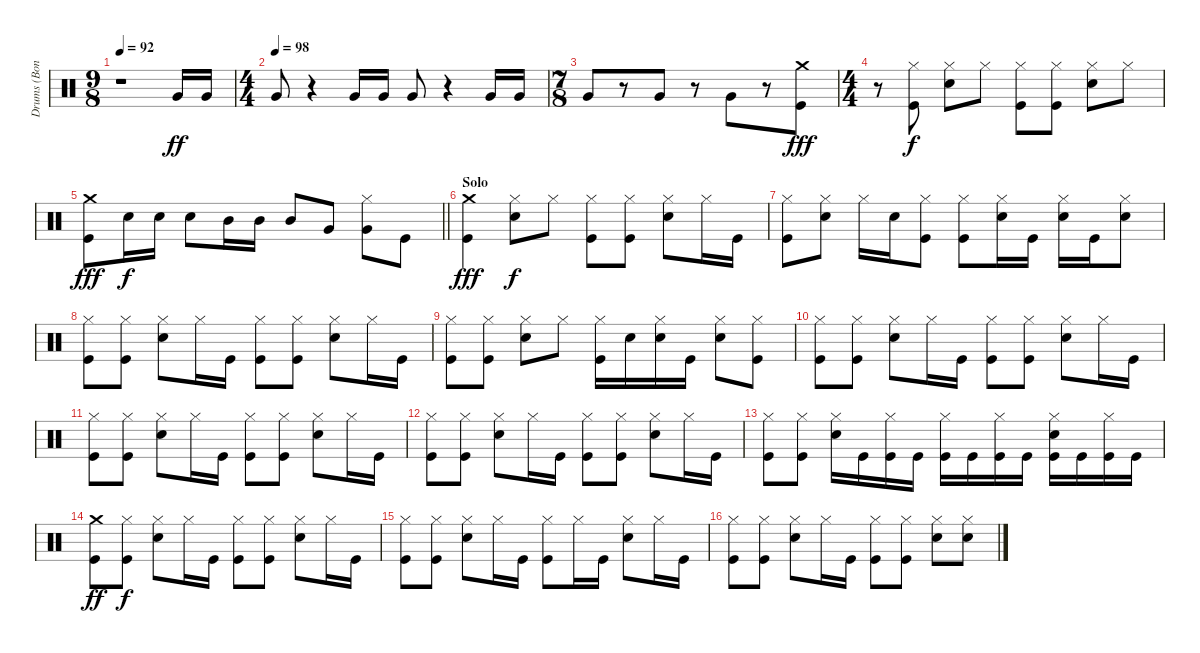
\track ("Drums (Bonham)" "Drums (Bon") {instrument percussion}
\staff {score}
\articulation defaults
\ts (9 8)
\tempo 92
\clef neutral
\ks c
r.1{dy f} "Very Low Tom (hit)".16{dy ff} "Very Low Tom (hit)".16 |
\ts (4 4)
\tempo (98)
"Very Low Tom (hit)".8 r.4 "Very Low Tom (hit)".16 "Very Low Tom (hit)".16 "Very Low Tom (hit)".8 r.4 "Very Low Tom (hit)".16 "Very Low Tom (hit)".16 |
\ts (7 8)
"Very Low Tom (hit)".8 r.8 "Very Low Tom (hit)".8 r.8 "Very Low Tom (hit)".8 r.8 ("Kick (hit)" "Crash medium (hit)").8{dy fff} |
\ts (4 4)
r.8 ("Kick (hit)" "Hi-Hat (closed)").8{dy f} ("Hi-Hat (closed)" "Electric Snare (hit)").8 "Hi-Hat (closed)".8 ("Hi-Hat (closed)" "Kick (hit)").8 ("Hi-Hat (closed)" "Kick (hit)").8 ("Hi-Hat (closed)" "Electric Snare (hit)").8 "Hi-Hat (closed)".8 |
\barLineRight lightlight
("Kick (hit)" "Crash medium (hit)").8{dy fff} "Electric Snare (hit)".16{dy f} "Electric Snare (hit)".16 "Electric Snare (hit)".8 "Mid Tom (hit)".16 "Mid Tom (hit)".16 "Mid Tom (hit)".8 "Very Low Tom (hit)".8 ("Hi-Hat (closed)" "Very Low Tom (hit)").8 "Kick (hit)".8 |
\section ("" "Solo")
("Crash medium (hit)" "Kick (hit)").4{dy fff} ("Hi-Hat (closed)" "Electric Snare (hit)").8{dy f} "Hi-Hat (closed)".8 ("Hi-Hat (closed)" "Kick (hit)").8 ("Hi-Hat (closed)" "Kick (hit)").8 ("Hi-Hat (closed)" "Electric Snare (hit)").8 "Hi-Hat (closed)".16 "Kick (hit)".16 |
("Hi-Hat (closed)" "Kick (hit)").8 ("Hi-Hat (closed)" "Electric Snare (hit)").8 "Hi-Hat (closed)".16 "Electric Snare (hit)".16 ("Hi-Hat (closed)" "Kick (hit)").8 ("Hi-Hat (closed)" "Kick (hit)").8 ("Hi-Hat (closed)" "Electric Snare (hit)").16 "Kick (hit)".16 ("Hi-Hat (closed)" "Electric Snare (hit)").16 "Kick (hit)".16 ("Hi-Hat (closed)" "Electric Snare (hit)").8 |
("Hi-Hat (closed)" "Kick (hit)").8 ("Hi-Hat (closed)" "Kick (hit)").8 ("Hi-Hat (closed)" "Electric Snare (hit)").8 "Hi-Hat (closed)".16 "Kick (hit)".16 ("Hi-Hat (closed)" "Kick (hit)").8 ("Hi-Hat (closed)" "Kick (hit)").8 ("Hi-Hat (closed)" "Electric Snare (hit)").8 "Hi-Hat (closed)".16 "Kick (hit)".16 |
("Hi-Hat (closed)" "Kick (hit)").8 ("Hi-Hat (closed)" "Kick (hit)").8 ("Hi-Hat (closed)" "Electric Snare (hit)").8 "Hi-Hat (closed)".8 ("Hi-Hat (closed)" "Kick (hit)").16 "Electric Snare (hit)".16 ("Hi-Hat (closed)" "Electric Snare (hit)").16 "Kick (hit)".16 ("Hi-Hat (closed)" "Electric Snare (hit)").8 ("Hi-Hat (closed)" "Kick (hit)").8 |
("Hi-Hat (closed)" "Kick (hit)").8 ("Hi-Hat (closed)" "Kick (hit)").8 ("Hi-Hat (closed)" "Electric Snare (hit)").8 "Hi-Hat (closed)".16 "Kick (hit)".16 ("Hi-Hat (closed)" "Kick (hit)").8 ("Hi-Hat (closed)" "Kick (hit)").8 ("Hi-Hat (closed)" "Electric Snare (hit)").8 "Hi-Hat (closed)".16 "Kick (hit)".16 |
("Hi-Hat (closed)" "Kick (hit)").8 ("Hi-Hat (closed)" "Kick (hit)").8 ("Hi-Hat (closed)" "Electric Snare (hit)").8 "Hi-Hat (closed)".16 "Kick (hit)".16 ("Hi-Hat (closed)" "Kick (hit)").8 ("Hi-Hat (closed)" "Kick (hit)").8 ("Hi-Hat (closed)" "Electric Snare (hit)").8 "Hi-Hat (closed)".16 "Kick (hit)".16 |
("Hi-Hat (closed)" "Kick (hit)").8 ("Hi-Hat (closed)" "Kick (hit)").8 ("Hi-Hat (closed)" "Electric Snare (hit)").8 "Hi-Hat (closed)".16 "Kick (hit)".16 ("Hi-Hat (closed)" "Kick (hit)").8 ("Hi-Hat (closed)" "Kick (hit)").8 ("Hi-Hat (closed)" "Electric Snare (hit)").8 "Hi-Hat (closed)".16 "Kick (hit)".16 |
("Hi-Hat (closed)" "Kick (hit)").8 ("Hi-Hat (closed)" "Kick (hit)").8 ("Hi-Hat (closed)" "Electric Snare (hit)").16 "Kick (hit)".16 ("Hi-Hat (closed)" "Kick (hit)").16 "Kick (hit)".16 ("Hi-Hat (closed)" "Kick (hit)").16 "Kick (hit)".16 ("Hi-Hat (closed)" "Kick (hit)").16 "Kick (hit)".16 ("Hi-Hat (closed)" "Electric Snare (hit)" "Kick (hit)").16 "Kick (hit)".16 ("Hi-Hat (closed)" "Kick (hit)").16 "Kick (hit)".16 |
("Crash medium (hit)" "Kick (hit)").8{dy ff} ("Hi-Hat (closed)" "Kick (hit)").8{dy f} ("Hi-Hat (closed)" "Electric Snare (hit)").8 "Hi-Hat (closed)".16 "Kick (hit)".16 ("Hi-Hat (closed)" "Kick (hit)").8 ("Hi-Hat (closed)" "Kick (hit)").8 ("Hi-Hat (closed)" "Electric Snare (hit)").8 "Hi-Hat (closed)".16 "Kick (hit)".16 |
("Hi-Hat (closed)" "Kick (hit)").8 ("Hi-Hat (closed)" "Kick (hit)").8 ("Hi-Hat (closed)" "Electric Snare (hit)").8 "Hi-Hat (closed)".16 "Kick (hit)".16 ("Hi-Hat (closed)" "Kick (hit)").8 "Hi-Hat (closed)".16 "Kick (hit)".16 ("Hi-Hat (closed)" "Electric Snare (hit)").8 "Hi-Hat (closed)".16 "Kick (hit)".16 |
("Hi-Hat (closed)" "Kick (hit)").8 ("Hi-Hat (closed)" "Kick (hit)").8 ("Hi-Hat (closed)" "Electric Snare (hit)").8 "Hi-Hat (closed)".16 "Kick (hit)".16 ("Hi-Hat (closed)" "Kick (hit)").8 ("Hi-Hat (closed)" "Kick (hit)").8 ("Hi-Hat (closed)" "Electric Snare (hit)").8 ("Hi-Hat (closed)" "Electric Snare (hit)").8
